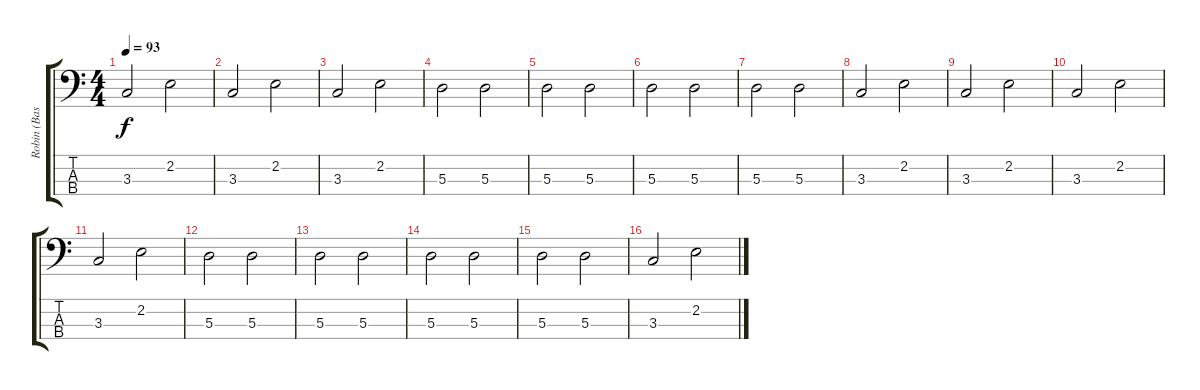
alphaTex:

\track ("Robin (Bass)" "Robin (Bas") {instrument electricbassfinger}
\staff {score tabs}
\tuning (G2 D2 A1 D1) {hide}
\ts (4 4)
\tempo 93
\clef f4
\ks c
3.3.2{dy f} 2.2.2 |
3.3.2 2.2.2 |
3.3.2 2.2.2 |
5.3.2 5.3.2 |
5.3.2 5.3.2 |
5.3.2 5.3.2 |
5.3.2 5.3.2 |
3.3.2 2.2.2 |
3.3.2 2.2.2 |
3.3.2 2.2.2 |
3.3.2 2.2.2 |
5.3.2 5.3.2 |
5.3.2 5.3.2 |
5.3.2 5.3.2 |
5.3.2 5.3.2 |
3.3.2 2.2.2
